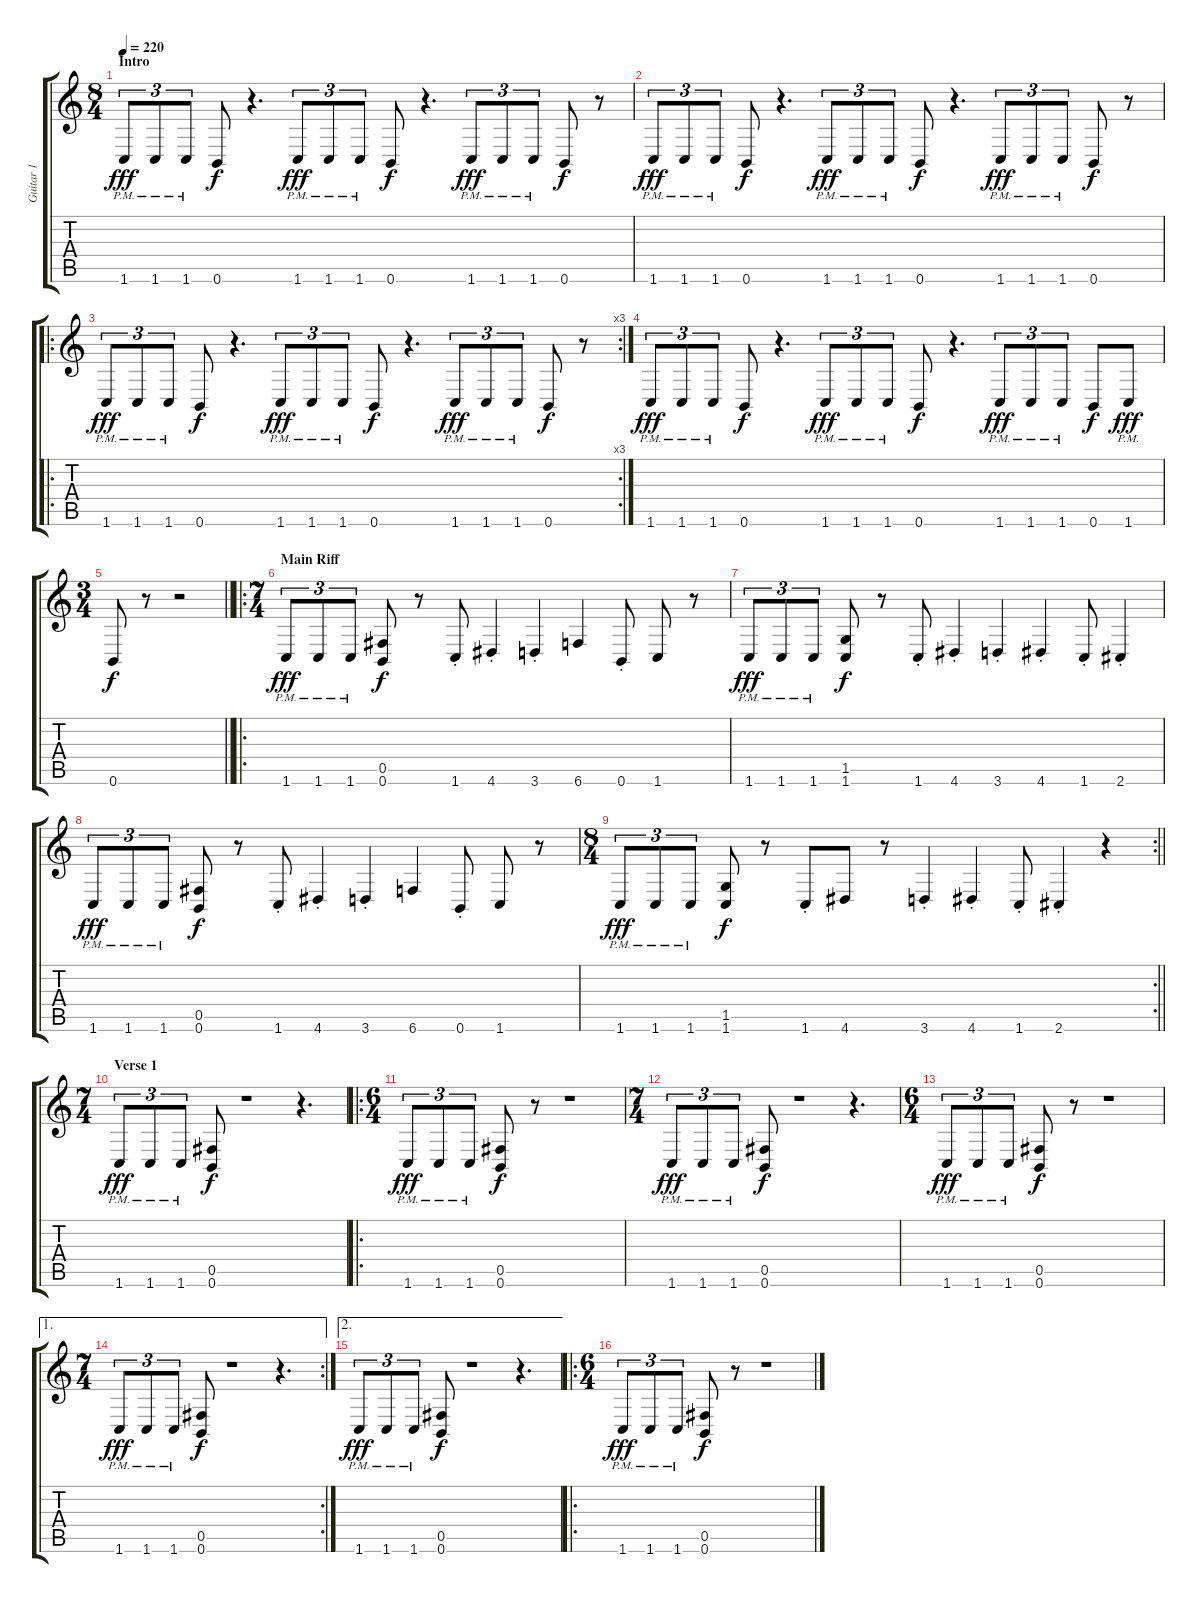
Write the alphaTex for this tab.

\track ("Guitar 1" "Guitar 1") {instrument distortionguitar}
\staff {score tabs}
\tuning (Db4 Ab3 E3 B2 Gb2 B1) {hide}
\ts (8 4)
\section ("" "Intro")
\tempo 220
\clef g2
\ks c
1.6{pm}.8{tu (3 2) dy fff instrument distortionguitar} 1.6{pm}.8{tu (3 2)} 1.6{pm}.8{tu (3 2)} 0.6.8{dy f} r.4{d} 1.6{pm}.8{tu (3 2) dy fff} 1.6{pm}.8{tu (3 2)} 1.6{pm}.8{tu (3 2)} 0.6.8{dy f} r.4{d} 1.6{pm}.8{tu (3 2) dy fff} 1.6{pm}.8{tu (3 2)} 1.6{pm}.8{tu (3 2)} 0.6.8{dy f} r.8 |
1.6{pm}.8{tu (3 2) dy fff} 1.6{pm}.8{tu (3 2)} 1.6{pm}.8{tu (3 2)} 0.6.8{dy f} r.4{d} 1.6{pm}.8{tu (3 2) dy fff} 1.6{pm}.8{tu (3 2)} 1.6{pm}.8{tu (3 2)} 0.6.8{dy f} r.4{d} 1.6{pm}.8{tu (3 2) dy fff} 1.6{pm}.8{tu (3 2)} 1.6{pm}.8{tu (3 2)} 0.6.8{dy f} r.8 |
\ro
\rc 3
1.6{pm}.8{tu (3 2) dy fff} 1.6{pm}.8{tu (3 2)} 1.6{pm}.8{tu (3 2)} 0.6.8{dy f} r.4{d} 1.6{pm}.8{tu (3 2) dy fff} 1.6{pm}.8{tu (3 2)} 1.6{pm}.8{tu (3 2)} 0.6.8{dy f} r.4{d} 1.6{pm}.8{tu (3 2) dy fff} 1.6{pm}.8{tu (3 2)} 1.6{pm}.8{tu (3 2)} 0.6.8{dy f} r.8 |
1.6{pm}.8{tu (3 2) dy fff} 1.6{pm}.8{tu (3 2)} 1.6{pm}.8{tu (3 2)} 0.6.8{dy f} r.4{d} 1.6{pm}.8{tu (3 2) dy fff} 1.6{pm}.8{tu (3 2)} 1.6{pm}.8{tu (3 2)} 0.6.8{dy f} r.4{d} 1.6{pm}.8{tu (3 2) dy fff} 1.6{pm}.8{tu (3 2)} 1.6{pm}.8{tu (3 2)} 0.6.8{dy f} 1.6{pm}.8{dy fff} |
\ts (3 4)
\barLineRight lightlight
0.6.8{dy f} r.8 r.2 |
\ro
\ts (7 4)
\section ("" "Main Riff")
1.6{pm}.8{tu (3 2) dy fff} 1.6{pm}.8{tu (3 2)} 1.6{pm}.8{tu (3 2)} (0.5 0.6).8{dy f} r.8 1.6{st}.8 4.6{st}.4 3.6{st}.4 6.6.4 0.6{st}.8 1.6.8 r.8 |
1.6{pm}.8{tu (3 2) dy fff} 1.6{pm}.8{tu (3 2)} 1.6{pm}.8{tu (3 2)} (1.5 1.6).8{dy f} r.8 1.6{st}.8 4.6{st}.4 3.6{st}.4 4.6{st}.4 1.6{st}.8 2.6{st}.4 |
1.6{pm}.8{tu (3 2) dy fff} 1.6{pm}.8{tu (3 2)} 1.6{pm}.8{tu (3 2)} (0.5 0.6).8{dy f} r.8 1.6{st}.8 4.6{st}.4 3.6{st}.4 6.6.4 0.6{st}.8 1.6.8 r.8 |
\rc 2
\ts (8 4)
\barLineRight lightlight
1.6{pm}.8{tu (3 2) dy fff} 1.6{pm}.8{tu (3 2)} 1.6{pm}.8{tu (3 2)} (1.5 1.6).8{dy f} r.8 1.6{st}.8 4.6.8 r.8 3.6{st}.4 4.6{st}.4 1.6{st}.8 2.6{st}.4 r.4 |
\ts (7 4)
\section ("" "Verse 1")
1.6{pm}.8{tu (3 2) dy fff} 1.6{pm}.8{tu (3 2)} 1.6{pm}.8{tu (3 2)} (0.5 0.6).8{dy f} r.1 r.4{d} |
\ro
\ts (6 4)
1.6{pm}.8{tu (3 2) dy fff} 1.6{pm}.8{tu (3 2)} 1.6{pm}.8{tu (3 2)} (0.5 0.6).8{dy f} r.8 r.1 |
\ts (7 4)
1.6{pm}.8{tu (3 2) dy fff} 1.6{pm}.8{tu (3 2)} 1.6{pm}.8{tu (3 2)} (0.5 0.6).8{dy f} r.1 r.4{d} |
\ts (6 4)
1.6{pm}.8{tu (3 2) dy fff} 1.6{pm}.8{tu (3 2)} 1.6{pm}.8{tu (3 2)} (0.5 0.6).8{dy f} r.8 r.1 |
\ae 1
\rc 2
\ts (7 4)
1.6{pm}.8{tu (3 2) dy fff} 1.6{pm}.8{tu (3 2)} 1.6{pm}.8{tu (3 2)} (0.5 0.6).8{dy f} r.1 r.4{d} |
\ae 2
1.6{pm}.8{tu (3 2) dy fff} 1.6{pm}.8{tu (3 2)} 1.6{pm}.8{tu (3 2)} (0.5 0.6).8{dy f} r.1 r.4{d} |
\ro
\ts (6 4)
1.6{pm}.8{tu (3 2) dy fff} 1.6{pm}.8{tu (3 2)} 1.6{pm}.8{tu (3 2)} (0.5 0.6).8{dy f} r.8 r.1
